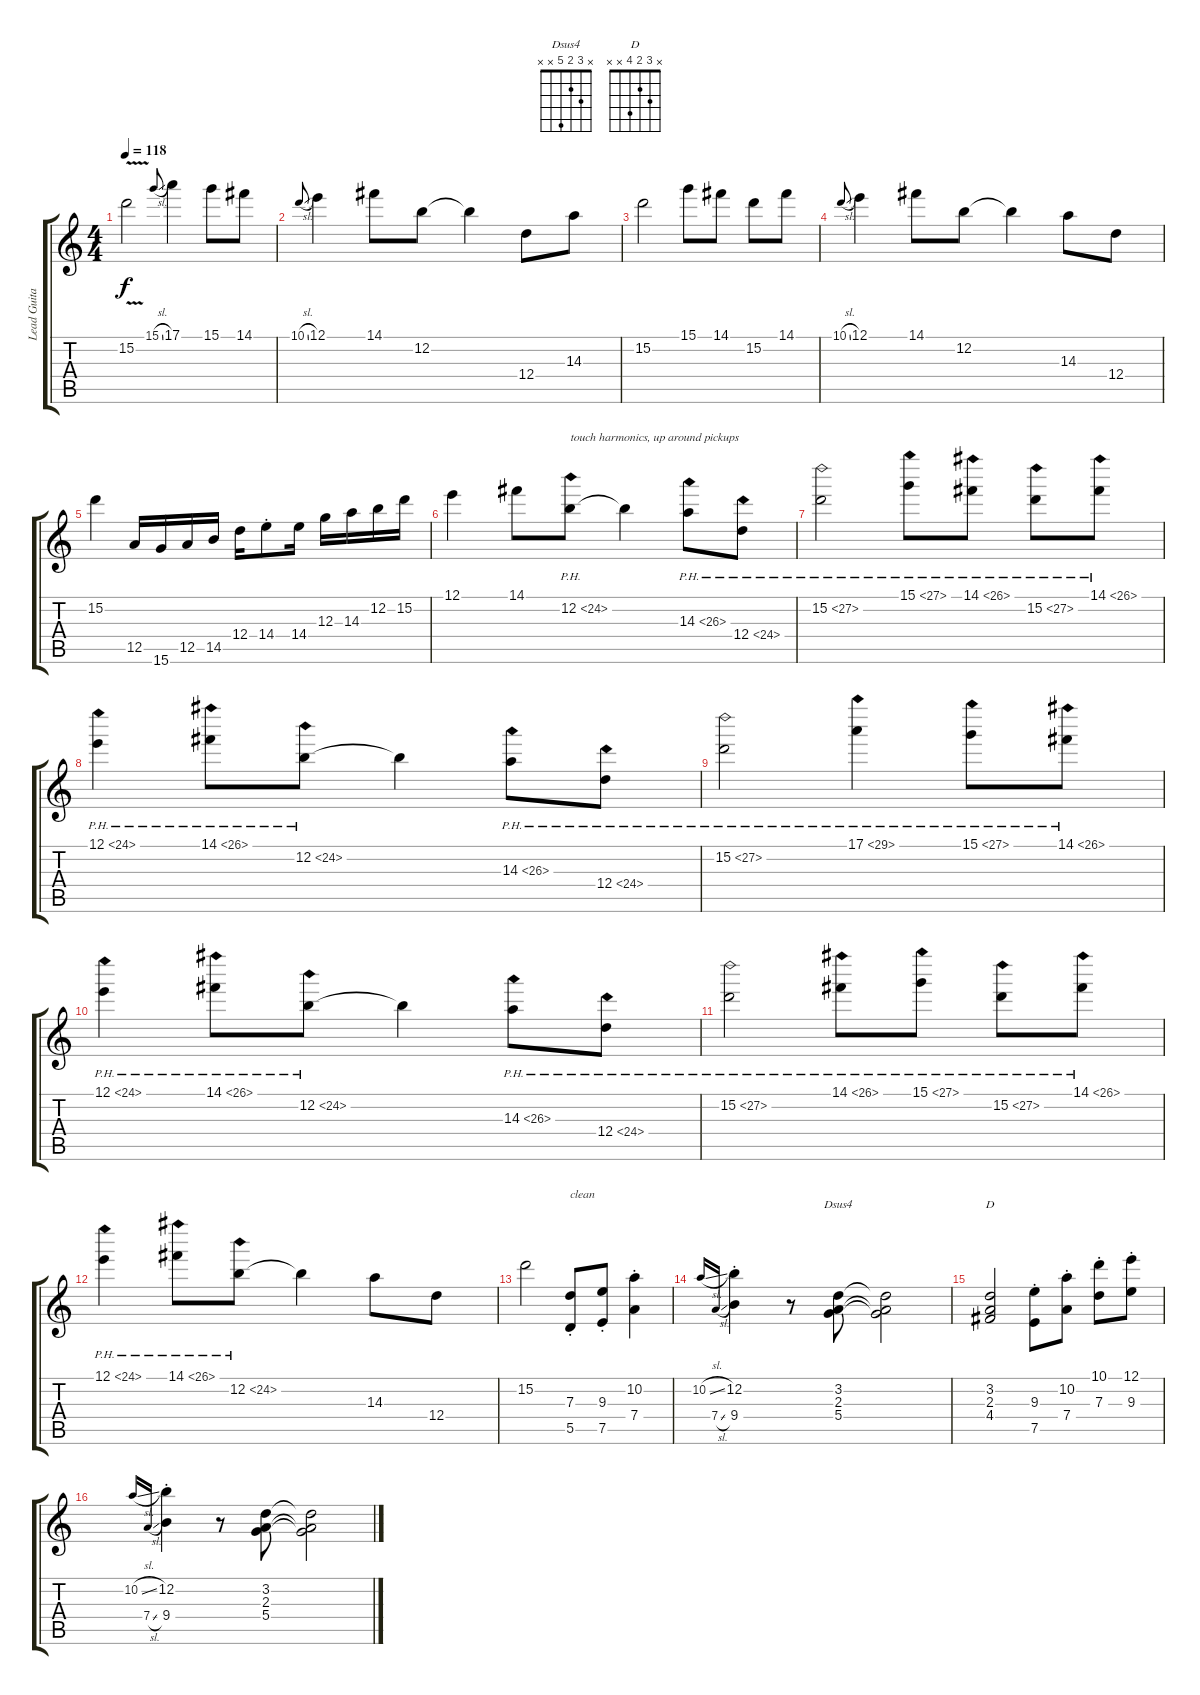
\track ("Lead Guitar" "Lead Guita") {instrument electricguitarclean}
\staff {score tabs}
\tuning (E4 B3 G3 D3 A2 E2) {hide}
\chord ("Dsus4" x 3 2 5 x x)
\chord ("D" x 3 2 4 x x)
\ts (4 4)
\tempo 118
\clef g2
\ks c
15.2{v}.2{dy f} 15.1{sl}.8{gr onbeat} 17.1.4 15.1.8 14.1.8 |
10.1{sl}.8{gr onbeat} 12.1.4 14.1.8 12.2.8 12.2{t}.4 12.4.8 14.3.8 |
15.2.2 15.1.8 14.1.8 15.2.8 14.1.8 |
10.1{sl}.8{gr onbeat} 12.1.4 14.1.8 12.2.8 12.2{t}.4 14.3.8 12.4.8 |
15.2.4 12.5.16 15.6.16 12.5.16 14.5.16 12.4.16 14.4{st}.8 14.4.16 12.3.16 14.3.16 12.2.16 15.2.16 |
12.1.4 14.1.8 12.2{ph 12}.8{txt "touch harmonics, up around pickups"} 12.2{t}.4 14.3{ph 12}.8 12.4{ph 12}.8 |
15.2{ph 12}.2 15.1{ph 12}.8 14.1{ph 12}.8 15.2{ph 12}.8 14.1{ph 12}.8 |
12.1{ph 12}.4 14.1{ph 12}.8 12.2{ph 12}.8 12.2{t}.4 14.3{ph 12}.8 12.4{ph 12}.8 |
15.2{ph 12}.2 17.1{ph 12}.4 15.1{ph 12}.8 14.1{ph 12}.8 |
12.1{ph 12}.4 14.1{ph 12}.8 12.2{ph 12}.8 12.2{t}.4 14.3{ph 12}.8 12.4{ph 12}.8 |
15.2{ph 12}.2 14.1{ph 12}.8 15.1{ph 12}.8 15.2{ph 12}.8 14.1{ph 12}.8 |
12.1{ph 12}.4 14.1{ph 12}.8 12.2{ph 12}.8 12.2{t}.4 14.3.8 12.4.8 |
15.2.2 (7.3{st} 5.5{st}).8{txt "clean" volume 16 instrument electricguitarclean} (9.3{st} 7.5{st}).8 (10.2{st} 7.4{st}).4 |
10.2{sl}.16{gr onbeat} 7.4{sl}.16{gr onbeat} (12.2{st} 9.4{st}).4 r.8 (3.2 2.3 5.4).8{ch "Dsus4"} (3.2{t} 2.3{t} 5.4{t}).2 |
(3.2 2.3 4.4).2{ch "D"} (9.3{st} 7.5{st}).8 (10.2{st} 7.4{st}).8 (10.1{st} 7.3{st}).8 (12.1{st} 9.3{st}).8 |
10.2{sl}.16{gr onbeat} 7.4{sl}.16{gr onbeat} (12.2{st} 9.4{st}).4 r.8 (3.2 2.3 5.4).8 (3.2{t} 2.3{t} 5.4{t}).2
